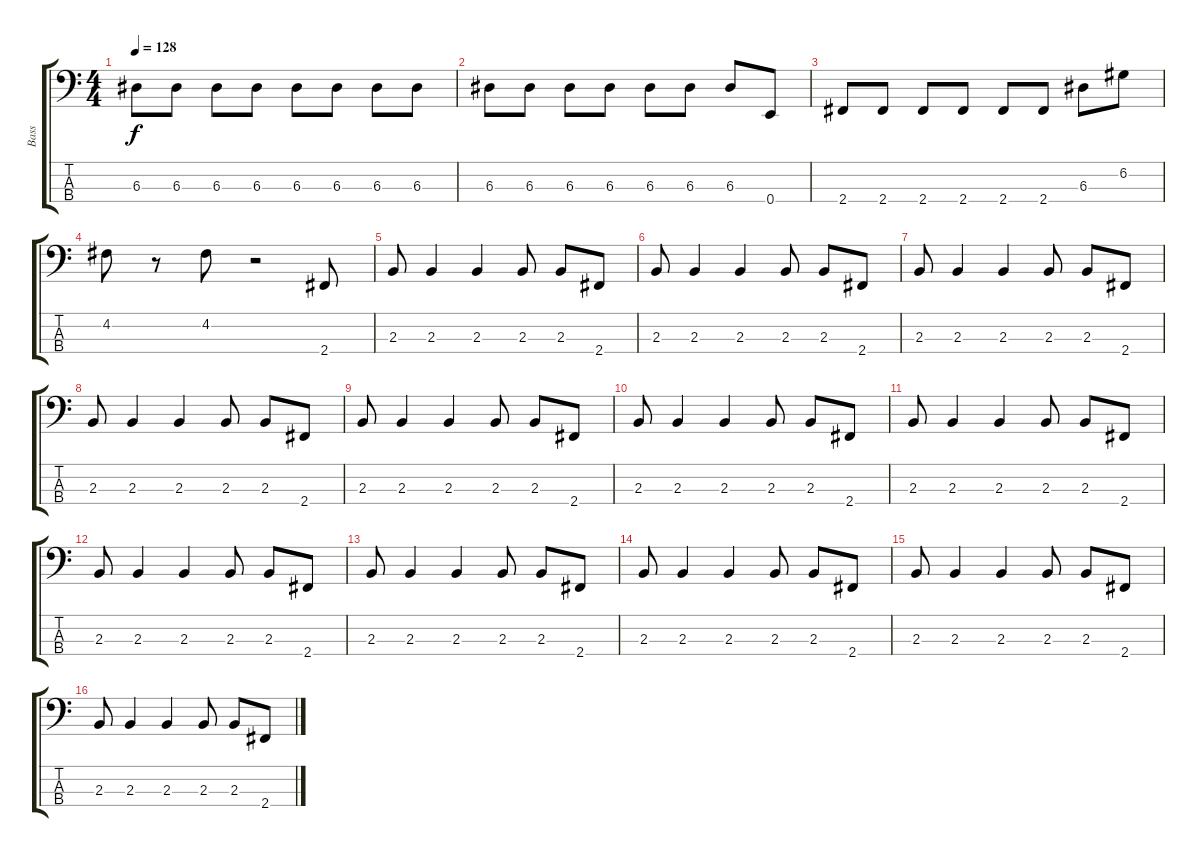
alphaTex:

\track ("Bass" "Bass") {instrument electricbassfinger}
\staff {score tabs}
\tuning (G2 D2 A1 E1) {hide}
\ts (4 4)
\tempo 128
\clef f4
\ks c
6.3.8{dy f} 6.3.8 6.3.8 6.3.8 6.3.8 6.3.8 6.3.8 6.3.8 |
6.3.8 6.3.8 6.3.8 6.3.8 6.3.8 6.3.8 6.3.8 0.4.8 |
2.4.8 2.4.8 2.4.8 2.4.8 2.4.8 2.4.8 6.3.8 6.2.8 |
4.2.8 r.8 4.2.8 r.2 2.4.8 |
2.3.8 2.3.4 2.3.4 2.3.8 2.3.8 2.4.8 |
2.3.8 2.3.4 2.3.4 2.3.8 2.3.8 2.4.8 |
2.3.8 2.3.4 2.3.4 2.3.8 2.3.8 2.4.8 |
2.3.8 2.3.4 2.3.4 2.3.8 2.3.8 2.4.8 |
2.3.8 2.3.4 2.3.4 2.3.8 2.3.8 2.4.8 |
2.3.8 2.3.4 2.3.4 2.3.8 2.3.8 2.4.8 |
2.3.8 2.3.4 2.3.4 2.3.8 2.3.8 2.4.8 |
2.3.8 2.3.4 2.3.4 2.3.8 2.3.8 2.4.8 |
2.3.8 2.3.4 2.3.4 2.3.8 2.3.8 2.4.8 |
2.3.8 2.3.4 2.3.4 2.3.8 2.3.8 2.4.8 |
2.3.8 2.3.4 2.3.4 2.3.8 2.3.8 2.4.8 |
2.3.8 2.3.4 2.3.4 2.3.8 2.3.8 2.4.8
